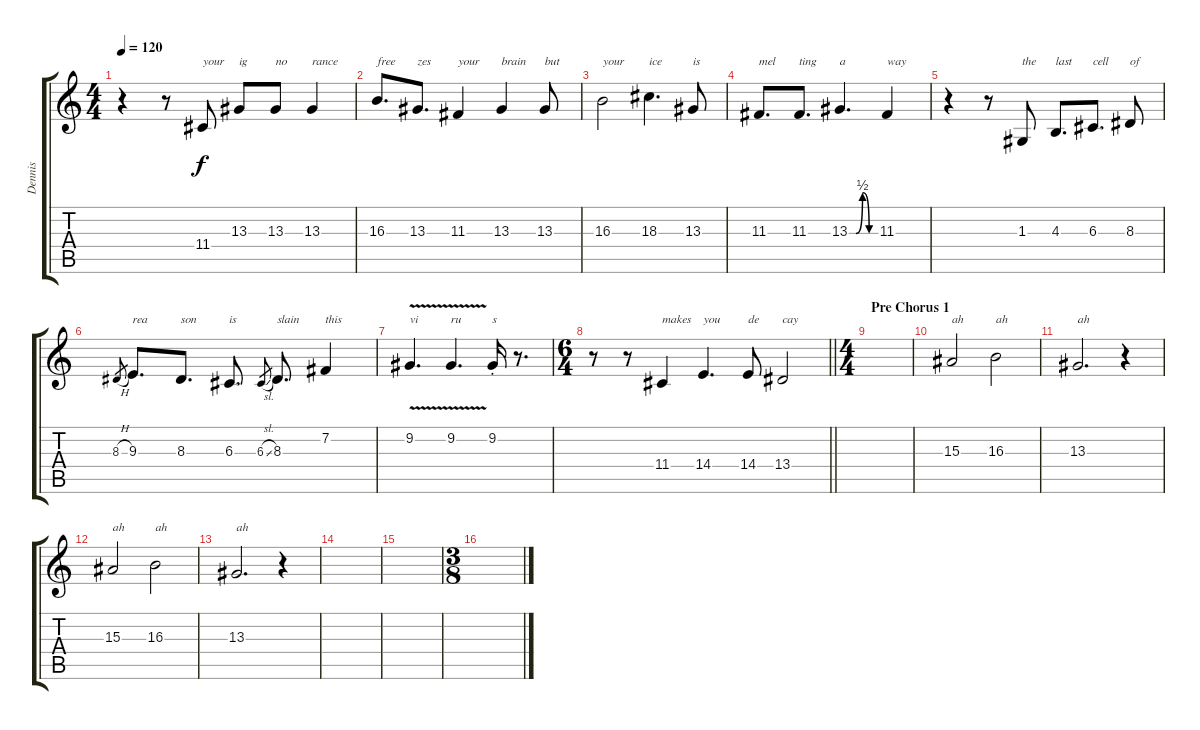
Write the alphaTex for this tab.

\track ("Dennis" "Dennis") {instrument tenorsax}
\staff {score tabs}
\tuning (E4 B3 G3 D3 A2 E2) {hide}
\ts (4 4)
\tempo 120
\clef g2
\ks c
r.4{dy f} r.8 11.4.8{txt "your"} 13.3.8{txt "ig"} 13.3.8{txt "no"} 13.3.4{txt "rance"} |
16.3.8{d txt "free"} 13.3.8{d txt "zes"} 11.3.4{txt "your"} 13.3.4{txt "brain"} 13.3.8{txt "but"} |
16.3.2{txt "your"} 18.3.4{d txt "ice"} 13.3.8{txt "is"} |
11.3.8{d txt "mel"} 11.3.8{d txt "ting"} 13.3{be (custom 0 0 15 0 30 2 45 0 60 0)}.4{d txt "a"} 11.3.4{txt "way"} |
r.4 r.8 1.3.8{txt "the"} 4.3.8{d txt "last"} 6.3.8{d txt "cell"} 8.3.8{txt "of"} |
8.3{h}.8{gr} 9.3.8{d txt "rea"} 8.3.8{d txt "son"} 6.3.8{d txt "is"} 6.3{sl}.8{gr} 8.3.8{d txt "slain"} 7.2.4{txt "this"} |
9.2{v}.4{d txt "vi"} 9.2{v}.4{d txt "ru"} 9.2{st}.16{txt "s"} r.8{d} |
\ts (6 4)
\barLineRight lightlight
r.8 r.8 11.4.4{txt "makes"} 14.4.4{d txt "you"} 14.4.8{txt "de"} 13.4.2{txt "cay"} |
\ts (4 4)
\section ("" "Pre Chorus 1")
|
15.3.2{txt "ah"} 16.3.2{txt "ah"} |
13.3.2{d txt "ah"} r.4 |
15.3.2{txt "ah"} 16.3.2{txt "ah"} |
13.3.2{d txt "ah"} r.4 |
|
|
\ts (3 8)
